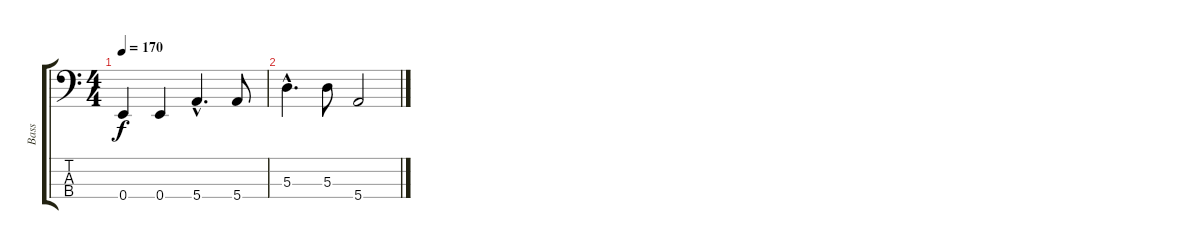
\track ("Bass" "Bass") {instrument electricbassfinger}
\staff {score tabs}
\tuning (G2 D2 A1 E1) {hide}
\ts (4 4)
\tempo 170
\clef f4
\ks c
0.4.4{dy f} 0.4.4 5.4{hac}.4{d} 5.4.8 |
5.3{hac}.4{d} 5.3.8 5.4.2
